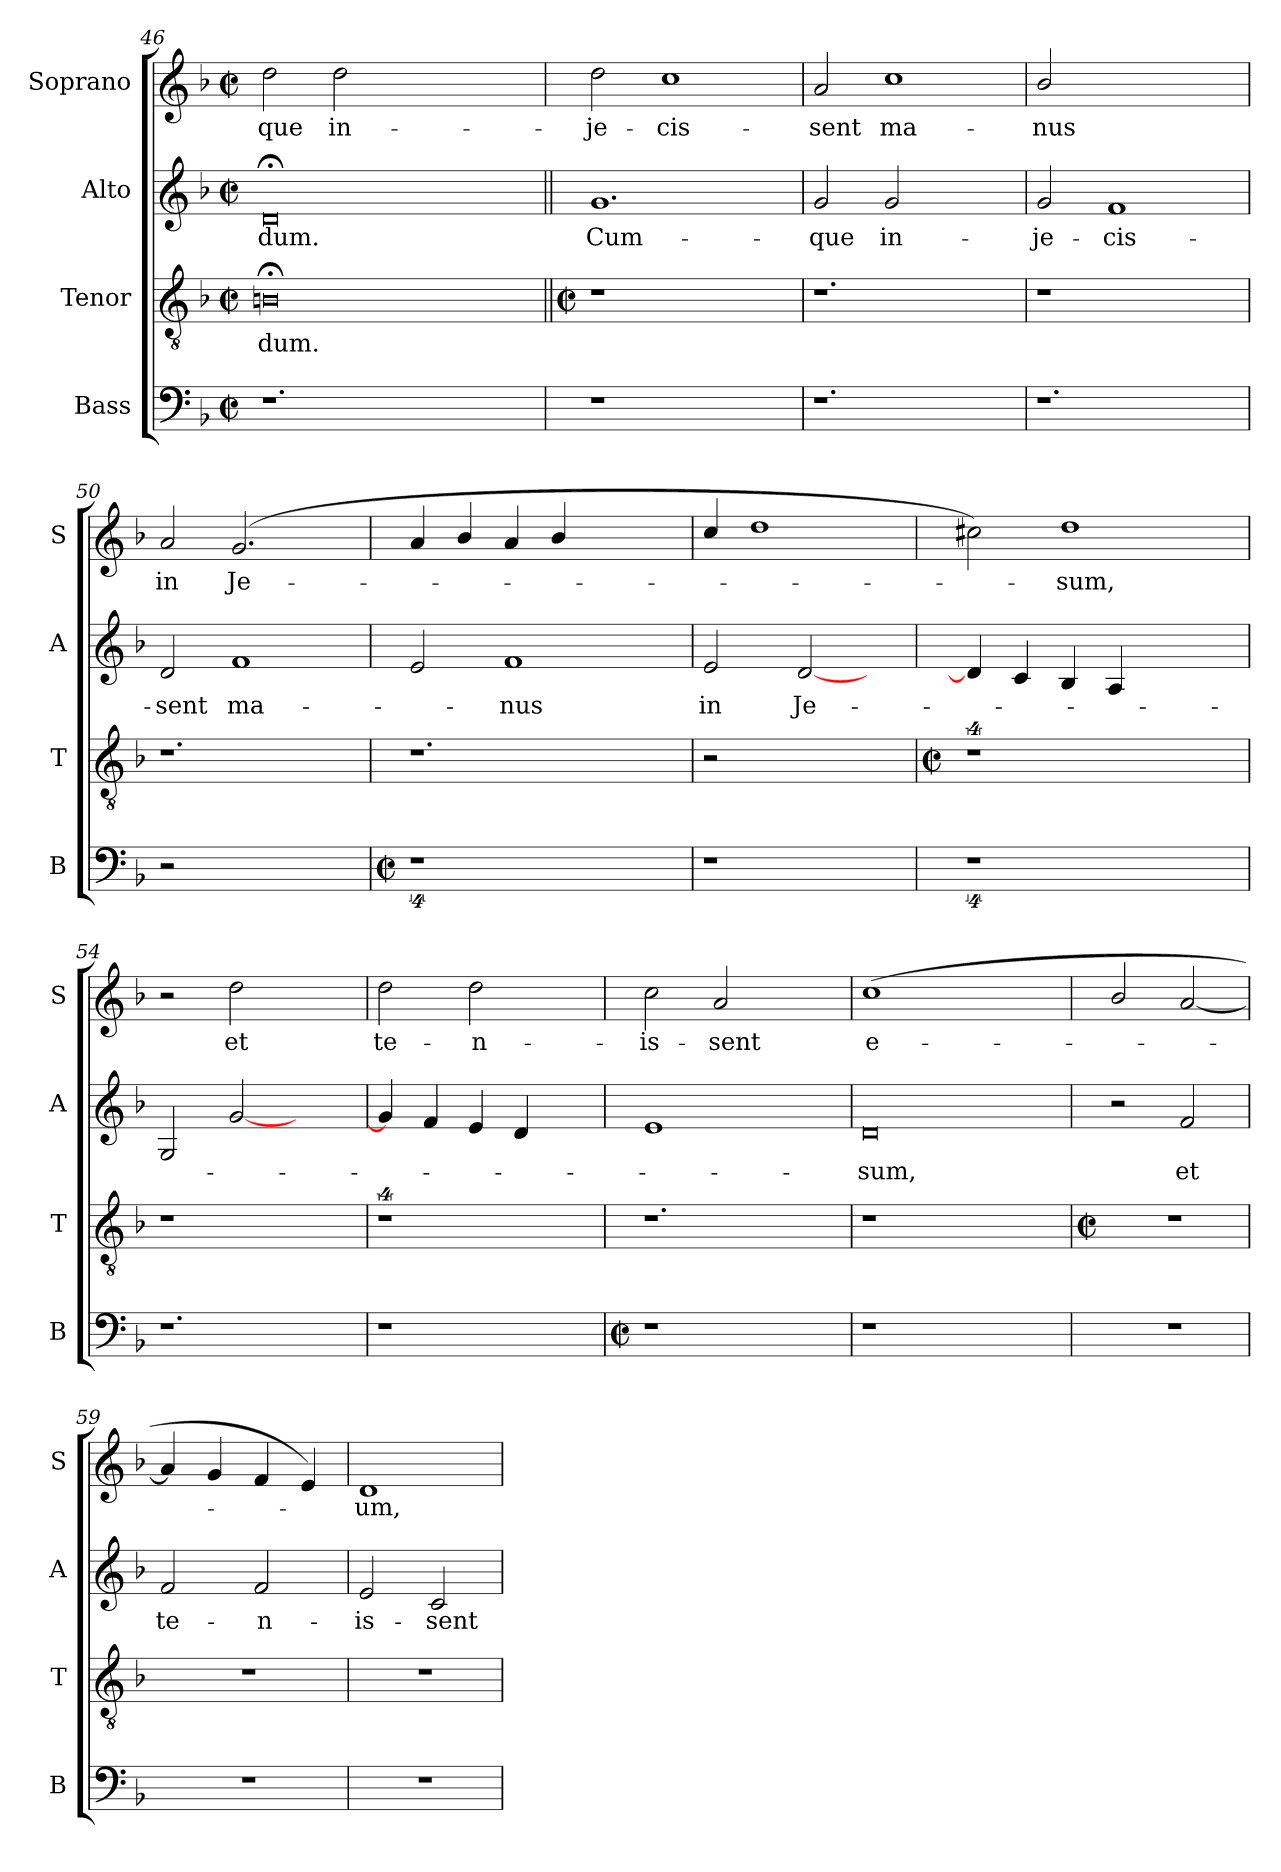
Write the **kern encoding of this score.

**kern	**kern	**text	**kern	**text	**kern	**text
*part4	*part3	*part3	*part2	*part2	*part1	*part1
*staff4	*staff3	*staff3	*staff2	*staff2	*staff1	*staff1
*I"Bass	*I"Tenor	*	*I"Alto	*	*I"Soprano	*
*I'B	*I'T	*	*I'A	*	*I'S	*
*clefF4	*clefGv2	*	*clefG2	*	*clefG2	*
*k[b-]	*k[b-]	*	*k[b-]	*	*k[b-]	*
*F:	*F:	*	*F:	*	*F:	*
*M2/2	*M2/2	*	*M2/2	*	*M2/2	*
*met(c|)	*met(c|)	*	*met(c|)	*	*met(c|)	*
=46	=46	=46	=46	=46	=46	=46
!	!	!LO:LY:b	!	!LO:LY:b	!	!LO:LY:b
1.r	0Bn;<	dum.	0d;<	-dum.	2dd	-que
!	!	!	!	!	!	!LO:LY:b
.	.	.	.	.	2dd	in-
.	.	.	.	.	1ryy	.
2ryy	.	.	.	.	.	.
!!LO:LB:g=z
=47	=47||	=47	=47||	=47	=47	=47
*	*M2/2	*	*	*	*	*
*	*met(c|)	*	*	*	*	*
!	!	!	!	!LO:LY:b	!	!LO:LY:b
1r	1r	.	1.g	Cum-	2dd	-je-
!	!	!	!	!	!	!LO:LY:b
.	.	.	.	.	1cc	-cis-
2ryy	2ryy	.	.	.	.	.
=48	=48	=48	=48	=48	=48	=48
!	!	!	!	!LO:LY:b	!	!LO:LY:b
1.r	1.r	.	2g	-que	2a	-sent
!	!	!	!	!LO:LY:b	!	!LO:LY:b
.	.	.	2g	in-	1cc	ma-
.	.	.	2ryy	.	.	.
=49	=49	=49	=49	=49	=49	=49
!	!	!	!	!LO:LY:b	!	!LO:LY:b
1.r	1r	.	2g	-je-	2b-/	-nus
!	!	!	!	!LO:LY:b	!	!
.	.	.	1f	-cis-	1ryy	.
.	2ryy	.	.	.	.	.
!!LO:LB:g=z
=50	=50	=50	=50	=50	=50	=50
!	!	!	!	!LO:LY:b	!	!LO:LY:b
2r	1.r	.	2d	-sent	2a	in
!	!	!	!	!LO:LY:b	!	!LO:LY:b
1ryy	.	.	1f	ma-	(<2.g	Je-
.	.	.	.	.	4ryy	.
!!LO:LB:g=z
=51	=51	=51	=51	=51	=51	=51
*M2/2	*	*	*	*	*	*
*met(c|)	*	*	*	*	*	*
4%5r	1.r	.	2e	.	4a	.
.	.	.	.	.	4b-/	.
!	!	!	!	!LO:LY:b	!	!
.	.	.	1f	nus	4a	.
.	.	.	.	.	4b-/	.
.	.	.	.	.	2ryy	.
4ryy	.	.	.	.	.	.
=52	=52	=52	=52	=52	=52	=52
!	!	!	!	!LO:LY:b	!	!
1r	2r	.	2e	in	4cc/	.
.	.	.	.	.	1dd	.
!	!	!	!	!LO:LY:b	!	!
.	2.ryy	.	[2d	Je-	.	.
4ryy	.	.	4ryy	.	.	.
!!LO:LB:g=z
=53	=53	=53	=53	=53	=53	=53
*	*M2/2	*	*	*	*	*
*	*met(c|)	*	*	*	*	*
4%5r	4%5r	.	4d]	.	2cc#X)	.
.	.	.	4c	.	.	.
!	!	!	!	!	!	!LO:LY:b
.	.	.	4B-	.	1dd	sum,
.	.	.	4A	.	.	.
.	.	.	2ryy	.	.	.
4ryy	4ryy	.	.	.	.	.
=54	=54	=54	=54	=54	=54	=54
1.r	1r	.	2G	.	2r	.
!	!	!	!	!	!	!LO:LY:b
.	.	.	[2g	.	2dd	et
.	2ryy	.	2ryy	.	2ryy	.
!!LO:LB:g=z
=55	=55	=55	=55	=55	=55	=55
!	!	!	!	!	!	!LO:LY:b
1r	4%5r	.	4g]	.	2dd	te-
.	.	.	4f	.	.	.
!	!	!	!	!	!	!LO:LY:b
.	.	.	4e	.	2dd	-n-
.	.	.	4d	.	.	.
4ryy	.	.	4ryy	.	4ryy	.
!!LO:LB:g=z
=56	=56	=56	=56	=56	=56	=56
*M2/2	*	*	*	*	*	*
*met(c|)	*	*	*	*	*	*
!	!	!	!	!	!	!LO:LY:b
1r	1.r	.	1e	.	2cc	-is-
!	!	!	!	!	!	!LO:LY:b
.	.	.	.	.	2a	-sent
2ryy	.	.	2ryy	.	2ryy	.
=57	=57	=57	=57	=57	=57	=57
!	!	!	!	!LO:LY:b	!	!LO:LY:b
1r	1r	.	0d	sum,	(<1cc	e-
1ryy	1ryy	.	.	.	1ryy	.
!!LO:LB:g=z
=58	=58	=58	=58	=58	=58	=58
*	*M2/2	*	*	*	*	*
*	*met(c|)	*	*	*	*	*
1r	1r	.	2r	.	2b-/	.
!	!	!	!	!LO:LY:b	!	!
.	.	.	2f	et	[2a	.
=59	=59	=59	=59	=59	=59	=59
!	!	!	!	!LO:LY:b	!	!
1r	1r	.	2f	te-	4a]	.
.	.	.	.	.	4g	.
!	!	!	!	!LO:LY:b	!	!
.	.	.	2f	-n-	4f	.
.	.	.	.	.	4e)	.
=60	=60	=60	=60	=60	=60	=60
!	!	!	!	!LO:LY:b	!	!LO:LY:b
1r	1r	.	2e	-is-	1d	um,
!	!	!	!	!LO:LY:b	!	!
.	.	.	2c	-sent	.	.
=	=	=	=	=	=	=
*-	*-	*-	*-	*-	*-	*-
